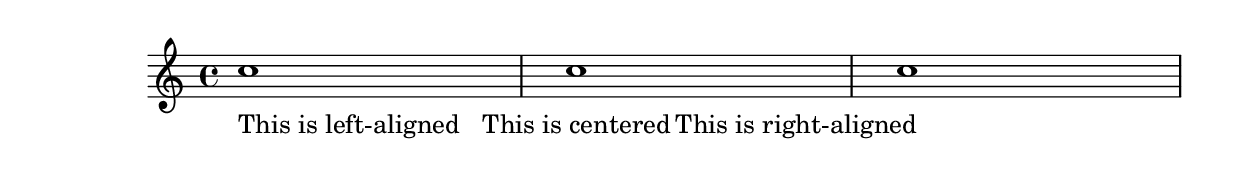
%% Do not edit this file; it is auto-generated from LSR http://lsr.dsi.unimi.it
%% This file is in the public domain.
\version "2.11.52"

\header {
  lsrtags = "text, vocal-music"

  texidoces = "
La alineación horizontal de la letra se puede ajustar sobreescribiendo
la propiedad @code{self-alignment-X} del objeto @code{LyricText}.
@code{#-1} es izquierda, @code{#0} es centrado y @code{#1} es derecha;
sin embargo, puede usar también @code{#LEFT}, @code{#CENTER} y
@code{#RIGHT}.

"
  doctitlees = "Alineación de la letra"

  texidoc = "
Horizontal alignment for lyrics cam be set by overriding the
@code{self-alignment-X} property of the @code{LyricText} object.
@code{#-1} is left, @code{#0} is center and @code{#1} is right;
however, you can use @code{#LEFT}, @code{#CENTER} and @code{#RIGHT} as
well. 

"
  doctitle = "Aligning lyrics"
} % begin verbatim
\layout { ragged-right = ##f }
\relative c'' {
  c1
  c1
  c1
}
\addlyrics {
  \once \override LyricText #'self-alignment-X = #LEFT
  "This is left-aligned"
  \once \override LyricText #'self-alignment-X = #CENTER
  "This is centered" 
  \once \override LyricText #'self-alignment-X = #1
  "This is right-aligned"
}
